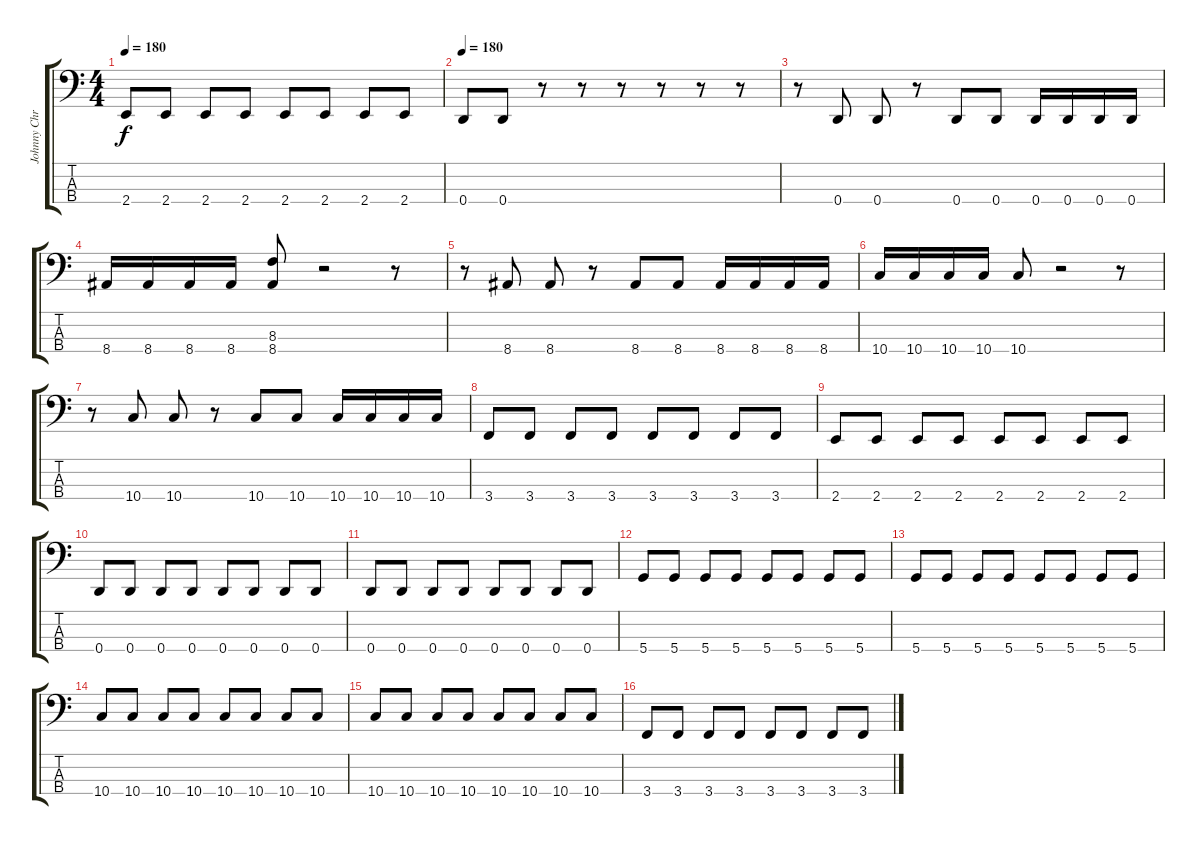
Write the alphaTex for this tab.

\track ("Johnny Christ" "Johnny Chr") {instrument electricbasspick}
\staff {score tabs}
\tuning (G2 D2 A1 D1) {hide}
\ts (4 4)
\tempo 180
\clef f4
\ks c
2.4.8{dy f} 2.4.8 2.4.8 2.4.8 2.4.8 2.4.8 2.4.8 2.4.8 |
\tempo 180
0.4.8 0.4.8 r.8 r.8 r.8 r.8 r.8 r.8 |
r.8 0.4.8 0.4.8 r.8 0.4.8 0.4.8 0.4.16 0.4.16 0.4.16 0.4.16 |
8.4.16 8.4.16 8.4.16 8.4.16 (8.3 8.4).8 r.2 r.8 |
r.8 8.4.8 8.4.8 r.8 8.4.8 8.4.8 8.4.16 8.4.16 8.4.16 8.4.16 |
10.4.16 10.4.16 10.4.16 10.4.16 10.4.8 r.2 r.8 |
r.8 10.4.8 10.4.8 r.8 10.4.8 10.4.8 10.4.16 10.4.16 10.4.16 10.4.16 |
3.4.8 3.4.8 3.4.8 3.4.8 3.4.8 3.4.8 3.4.8 3.4.8 |
2.4.8 2.4.8 2.4.8 2.4.8 2.4.8 2.4.8 2.4.8 2.4.8 |
0.4.8 0.4.8 0.4.8 0.4.8 0.4.8 0.4.8 0.4.8 0.4.8 |
0.4.8 0.4.8 0.4.8 0.4.8 0.4.8 0.4.8 0.4.8 0.4.8 |
5.4.8 5.4.8 5.4.8 5.4.8 5.4.8 5.4.8 5.4.8 5.4.8 |
5.4.8 5.4.8 5.4.8 5.4.8 5.4.8 5.4.8 5.4.8 5.4.8 |
10.4.8 10.4.8 10.4.8 10.4.8 10.4.8 10.4.8 10.4.8 10.4.8 |
10.4.8 10.4.8 10.4.8 10.4.8 10.4.8 10.4.8 10.4.8 10.4.8 |
3.4.8 3.4.8 3.4.8 3.4.8 3.4.8 3.4.8 3.4.8 3.4.8
